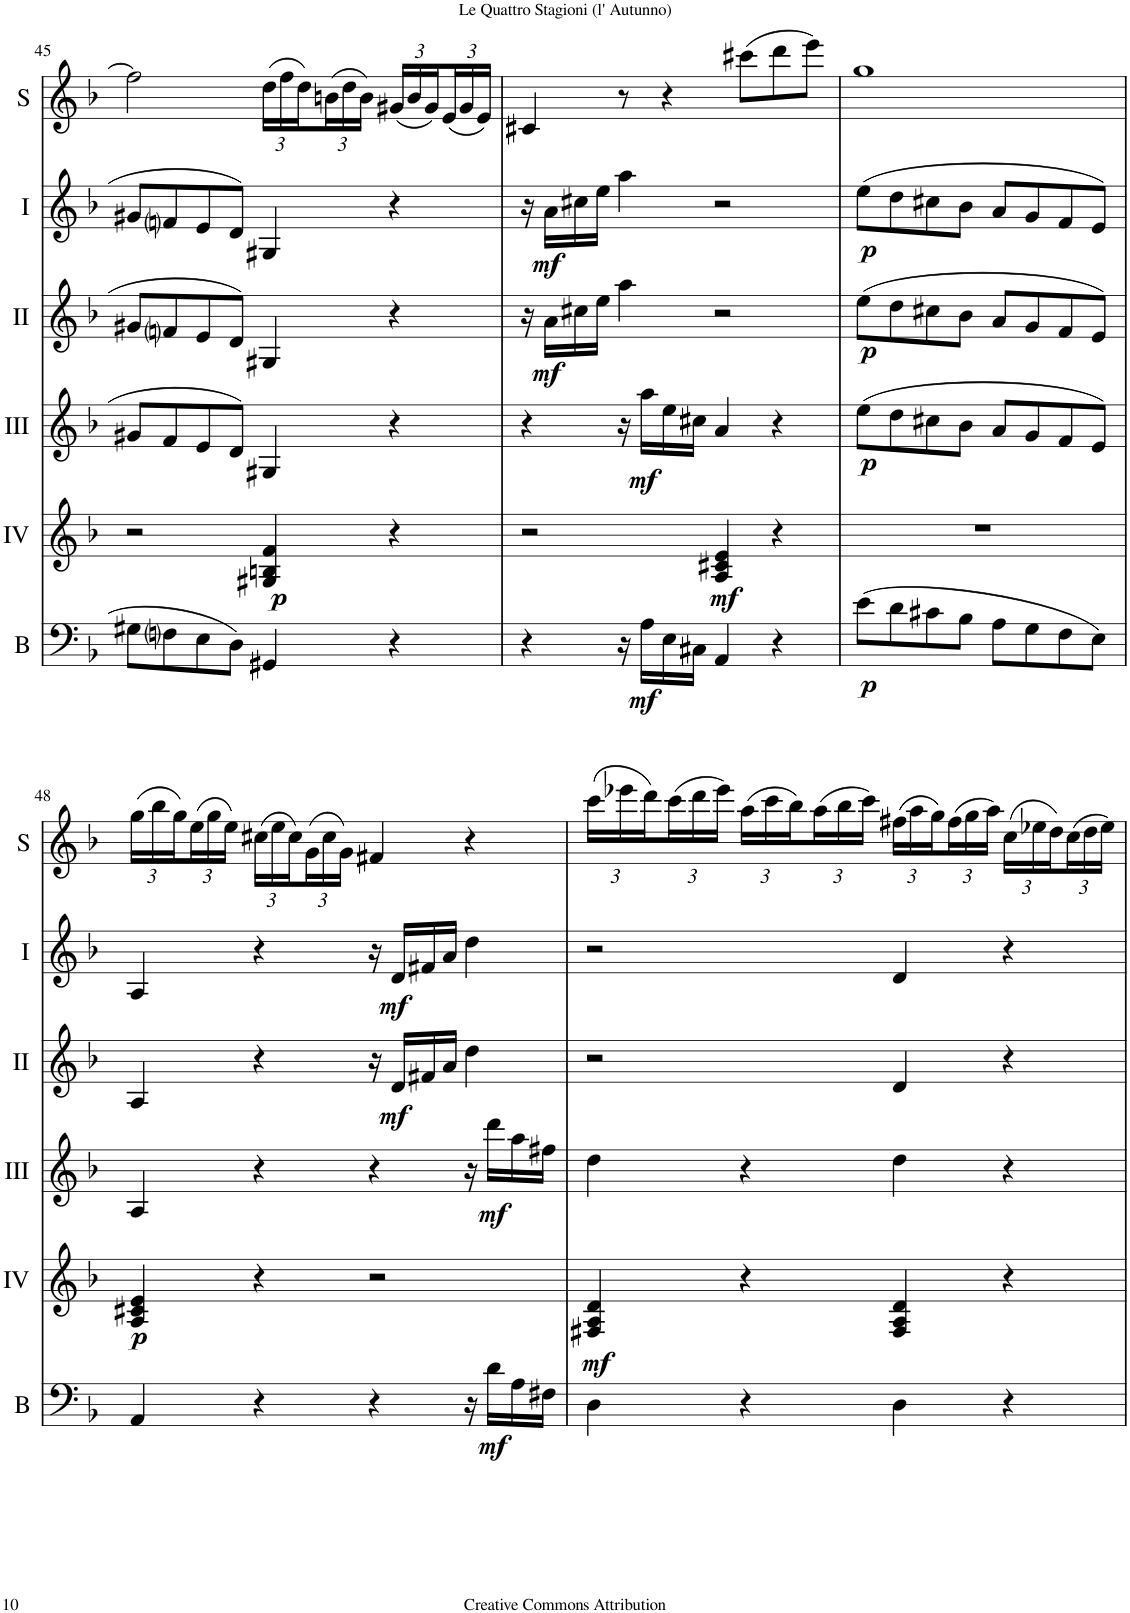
**kern	**dynam	**kern	**dynam	**kern	**dynam	**kern	**dynam	**kern	**dynam	**kern
*part6	*part6	*part5	*part5	*part4	*part4	*part3	*part3	*part2	*part2	*part1
*staff6	*staff6	*staff5	*staff5	*staff4	*staff4	*staff3	*staff3	*staff2	*staff2	*staff1
*I"Bass	*	*I"Acc. 4	*	*I"Acc. 3	*	*I"Acc. 2	*	*I"Acc. 1	*	*I"Acc. Solo
*I'B	*	*	*	*	*	*	*	*	*	*I'S
!!LO:PB:g=z
*clefF4	*	*clefG2	*	*clefG2	*	*clefG2	*	*clefG2	*	*clefG2
*Trd7c12	*	*	*	*Trd7c12	*	*	*	*	*	*
*k[b-]	*	*k[b-]	*	*k[b-]	*	*k[b-]	*	*k[b-]	*	*k[b-]
*M4/4	*	*M4/4	*	*M4/4	*	*M4/4	*	*M4/4	*	*M4/4
*met(c)	*	*met(c)	*	*met(c)	*	*met(c)	*	*met(c)	*	*met(c)
=45	=45	=45	=45	=45	=45	=45	=45	=45	=45	=45
8G#X\L	.	2r	.	8g#X/L	.	8g#X/L	.	8g#X/L	.	2ff\]
8Fni\	.	.	.	8f/	.	8fni/	.	8fni/	.	.
8E\	.	.	.	8e/	.	8e/	.	8e/	.	.
8D\J	.	.	.	8d/J	.	8d/J	.	8d/J	.	.
*	*	*	*	*	*	*	*	*	*	*Xbrackettup
!	!	!	!LO:DY:b	!	!	!	!	!	!	!
4GG#X/	.	4G#X/ 4Bn/ 4f/	p	4G#X/	.	4G#X/	.	4G#X/	.	(24dd\LL
.	.	.	.	.	.	.	.	.	.	24ff\
.	.	.	.	.	.	.	.	.	.	24dd\)
.	.	.	.	.	.	.	.	.	.	(24bn\
.	.	.	.	.	.	.	.	.	.	24dd\
.	.	.	.	.	.	.	.	.	.	24b\JJ)
4r	.	4r	.	4r	.	4r	.	4r	.	(24g#X/LL
.	.	.	.	.	.	.	.	.	.	24b/
.	.	.	.	.	.	.	.	.	.	24g#/)
.	.	.	.	.	.	.	.	.	.	(24e/
.	.	.	.	.	.	.	.	.	.	24g#/
.	.	.	.	.	.	.	.	.	.	24e/JJ)
=46	=46	=46	=46	=46	=46	=46	=46	=46	=46	=46
4r	.	2r	.	4r	.	16r	.	16r	.	4c#X/
!	!	!	!	!	!	!	!LO:DY:b	!	!LO:DY:b	!
.	.	.	.	.	.	16a\LL	mf	16a\LL	mf	.
.	.	.	.	.	.	16cc#X\	.	16cc#X\	.	.
.	.	.	.	.	.	16ee\JJ	.	16ee\JJ	.	.
16r	.	.	.	16r	.	4aa\	.	4aa\	.	8r
!	!LO:DY:b	!	!	!	!LO:DY:b	!	!	!	!	!
16A\LL	mf	.	.	16aa\LL	mf	.	.	.	.	.
16E\	.	.	.	16ee\	.	.	.	.	.	4r
16C#X\JJ	.	.	.	16cc#X\JJ	.	.	.	.	.	.
!	!	!	!LO:DY:b	!	!	!	!	!	!	!
4AA/	.	4A/ 4c#X/ 4e/	mf	4a/	.	2r	.	2r	.	.
.	.	.	.	.	.	.	.	.	.	(8ccc#X\L
4r	.	4r	.	4r	.	.	.	.	.	8ddd\
.	.	.	.	.	.	.	.	.	.	8eee\J)
=47	=47	=47	=47	=47	=47	=47	=47	=47	=47	=47
!	!LO:DY:b	!	!	!	!LO:DY:b	!	!LO:DY:b	!	!LO:DY:b	!
(8e\L	p	1r	.	(8ee\L	p	(8ee\L	p	(8ee\L	p	1gg
8d\	.	.	.	8dd\	.	8dd\	.	8dd\	.	.
8c#X\	.	.	.	8cc#X\	.	8cc#X\	.	8cc#X\	.	.
8B-\J	.	.	.	8b-\J	.	8b-\J	.	8b-\J	.	.
8A\L	.	.	.	8a/L	.	8a/L	.	8a/L	.	.
8G\	.	.	.	8g/	.	8g/	.	8g/	.	.
8F\	.	.	.	8f/	.	8f/	.	8f/	.	.
8E\J)	.	.	.	8e/J)	.	8e/J)	.	8e/J)	.	.
!!LO:LB:g=z
=48	=48	=48	=48	=48	=48	=48	=48	=48	=48	=48
!	!	!	!LO:DY:b	!	!	!	!	!	!	!
4AA/	.	4A/ 4c#X/ 4e/	p	4A/	.	4A/	.	4A/	.	(24gg\LL
.	.	.	.	.	.	.	.	.	.	24bb-\
.	.	.	.	.	.	.	.	.	.	24gg\)
.	.	.	.	.	.	.	.	.	.	(24ee\
.	.	.	.	.	.	.	.	.	.	24gg\
.	.	.	.	.	.	.	.	.	.	24ee\JJ)
4r	.	4r	.	4r	.	4r	.	4r	.	(24cc#X\LL
.	.	.	.	.	.	.	.	.	.	24ee\
.	.	.	.	.	.	.	.	.	.	24cc#\)
.	.	.	.	.	.	.	.	.	.	(24g\
.	.	.	.	.	.	.	.	.	.	24cc#\
.	.	.	.	.	.	.	.	.	.	24g\JJ)
4r	.	2r	.	4r	.	16r	.	16r	.	4f#X/
!	!	!	!	!	!	!	!LO:DY:b	!	!LO:DY:b	!
.	.	.	.	.	.	16d/LL	mf	16d/LL	mf	.
.	.	.	.	.	.	16f#X/	.	16f#X/	.	.
.	.	.	.	.	.	16a/JJ	.	16a/JJ	.	.
16r	.	.	.	16r	.	4dd\	.	4dd\	.	4r
!	!LO:DY:b	!	!	!	!LO:DY:b	!	!	!	!	!
16d\LL	mf	.	.	16ddd\LL	mf	.	.	.	.	.
16A\	.	.	.	16aa\	.	.	.	.	.	.
16F#X\JJ	.	.	.	16ff#X\JJ	.	.	.	.	.	.
=49	=49	=49	=49	=49	=49	=49	=49	=49	=49	=49
!	!	!	!LO:DY:b	!	!	!	!	!	!	!
4D\	.	4F#X/ 4A/ 4d/	mf	4dd\	.	2r	.	2r	.	(24ccc\LL
.	.	.	.	.	.	.	.	.	.	24eee-X\
.	.	.	.	.	.	.	.	.	.	24ddd\)
.	.	.	.	.	.	.	.	.	.	(24ccc\
.	.	.	.	.	.	.	.	.	.	24ddd\
.	.	.	.	.	.	.	.	.	.	24eee-\JJ)
4r	.	4r	.	4r	.	.	.	.	.	(24aa\LL
.	.	.	.	.	.	.	.	.	.	24ccc\
.	.	.	.	.	.	.	.	.	.	24bb-\)
.	.	.	.	.	.	.	.	.	.	(24aa\
.	.	.	.	.	.	.	.	.	.	24bb-\
.	.	.	.	.	.	.	.	.	.	24ccc\JJ)
4D\	.	4F#/ 4A/ 4d/	.	4dd\	.	4d/	.	4d/	.	(24ff#X\LL
.	.	.	.	.	.	.	.	.	.	24aa\
.	.	.	.	.	.	.	.	.	.	24gg\)
.	.	.	.	.	.	.	.	.	.	(24ff#\
.	.	.	.	.	.	.	.	.	.	24gg\
.	.	.	.	.	.	.	.	.	.	24aa\JJ)
4r	.	4r	.	4r	.	4r	.	4r	.	(24cc\LL
.	.	.	.	.	.	.	.	.	.	24ee-X\
.	.	.	.	.	.	.	.	.	.	24dd\)
.	.	.	.	.	.	.	.	.	.	(24cc\
.	.	.	.	.	.	.	.	.	.	24dd\
.	.	.	.	.	.	.	.	.	.	24ee-\JJ)
=	=	=	=	=	=	=	=	=	=	=
*-	*-	*-	*-	*-	*-	*-	*-	*-	*-	*-
